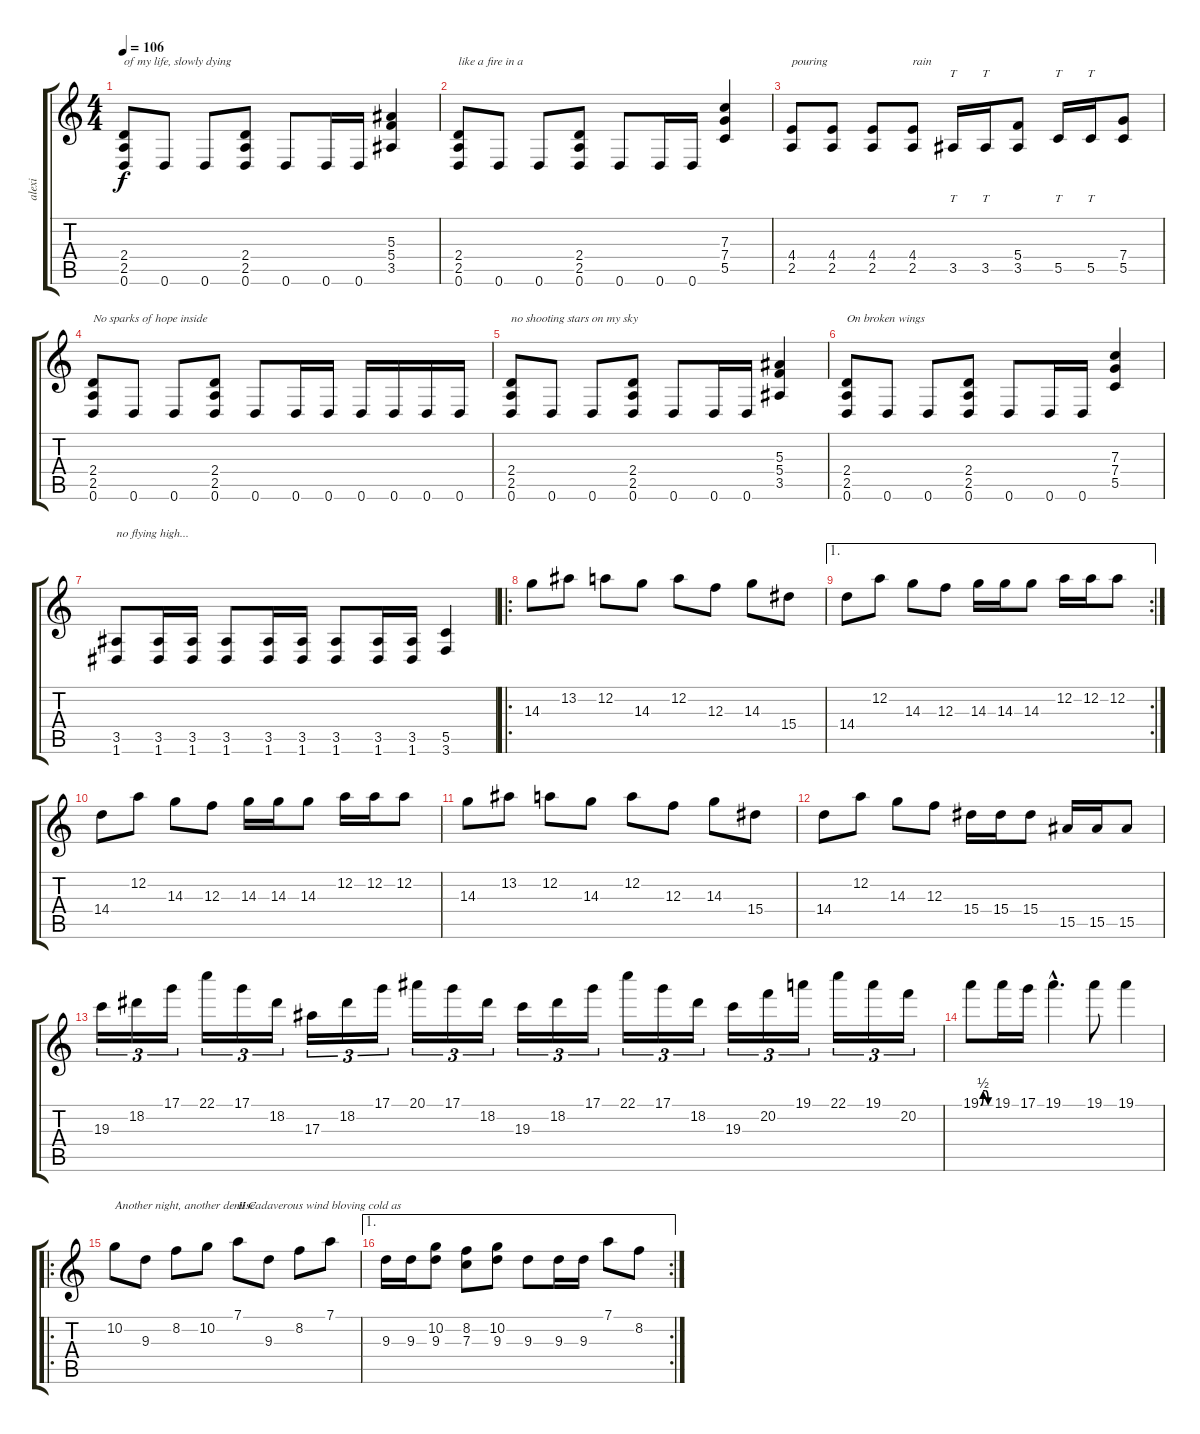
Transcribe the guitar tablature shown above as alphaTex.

\track ("alexi" "alexi") {instrument overdrivenguitar}
\staff {score tabs}
\tuning (D4 A3 F3 C3 G2 D2) {hide}
\ts (4 4)
\tempo 106
\clef g2
\ks c
(2.4 2.5 0.6).8{txt "of my life, slowly dying" dy f} 0.6.8 0.6.8 (2.4 2.5 0.6).8 0.6.8 0.6.16 0.6.16 (5.3 5.4 3.5).4 |
(2.4 2.5 0.6).8{txt "like a fire in a"} 0.6.8 0.6.8 (2.4 2.5 0.6).8 0.6.8 0.6.16 0.6.16 (7.3 7.4 5.5).4 |
(4.4 2.5).8{txt "pouring"} (4.4 2.5).8 (4.4 2.5).8 (4.4 2.5).8{txt "rain"} 3.5.16{tt} 3.5.16{tt} (5.4 3.5).8 5.5.16{tt} 5.5.16{tt} (7.4 5.5).8 |
(2.4 2.5 0.6).8{txt "No sparks of hope inside"} 0.6.8 0.6.8 (2.4 2.5 0.6).8 0.6.8 0.6.16 0.6.16 0.6.16 0.6.16 0.6.16 0.6.16 |
(2.4 2.5 0.6).8{txt "no shooting stars on my sky"} 0.6.8 0.6.8 (2.4 2.5 0.6).8 0.6.8 0.6.16 0.6.16 (5.3 5.4 3.5).4 |
(2.4 2.5 0.6).8{txt "On broken wings"} 0.6.8 0.6.8 (2.4 2.5 0.6).8 0.6.8 0.6.16 0.6.16 (7.3 7.4 5.5).4 |
(3.5 1.6).8{txt "no flying high..."} (3.5 1.6).16 (3.5 1.6).16 (3.5 1.6).8 (3.5 1.6).16 (3.5 1.6).16 (3.5 1.6).8 (3.5 1.6).16 (3.5 1.6).16 (5.5 3.6).4 |
\ro
14.3.8 13.2.8 12.2.8 14.3.8 12.2.8 12.3.8 14.3.8 15.4.8 |
\ae 1
\rc 2
14.4.8 12.2.8 14.3.8 12.3.8 14.3.16 14.3.16 14.3.8 12.2.16 12.2.16 12.2.8 |
14.4.8 12.2.8 14.3.8 12.3.8 14.3.16 14.3.16 14.3.8 12.2.16 12.2.16 12.2.8 |
14.3.8 13.2.8 12.2.8 14.3.8 12.2.8 12.3.8 14.3.8 15.4.8 |
14.4.8 12.2.8 14.3.8 12.3.8 15.4.16 15.4.16 15.4.8 15.5.16 15.5.16 15.5.8 |
19.3.16{tu (3 2)} 18.2.16{tu (3 2)} 17.1.16{tu (3 2)} 22.1.16{tu (3 2)} 17.1.16{tu (3 2)} 18.2.16{tu (3 2)} 17.3.16{tu (3 2)} 18.2.16{tu (3 2)} 17.1.16{tu (3 2)} 20.1.16{tu (3 2)} 17.1.16{tu (3 2)} 18.2.16{tu (3 2)} 19.3.16{tu (3 2)} 18.2.16{tu (3 2)} 17.1.16{tu (3 2)} 22.1.16{tu (3 2)} 17.1.16{tu (3 2)} 18.2.16{tu (3 2)} 19.3.16{tu (3 2)} 20.2.16{tu (3 2)} 19.1.16{tu (3 2)} 22.1.16{tu (3 2)} 19.1.16{tu (3 2)} 20.2.16{tu (3 2)} |
19.1{be (custom 0 0 15 2 30 2 45 0 60 0)}.8 19.1.16 17.1.16 19.1{hac}.4{d} 19.1.8 19.1.4 |
\ro
10.2.8{txt "Another night, another demise"} 9.3.8 8.2.8 10.2.8 7.1.8{txt "II Cadaverous wind bloving cold as"} 9.3.8 8.2.8 7.1.8 |
\ae 1
\rc 2
9.3.16 9.3.16 (10.2 9.3).8 (8.2 7.3).8 (10.2 9.3).8 9.3.8 9.3.16 9.3.16 7.1.8 8.2.8
